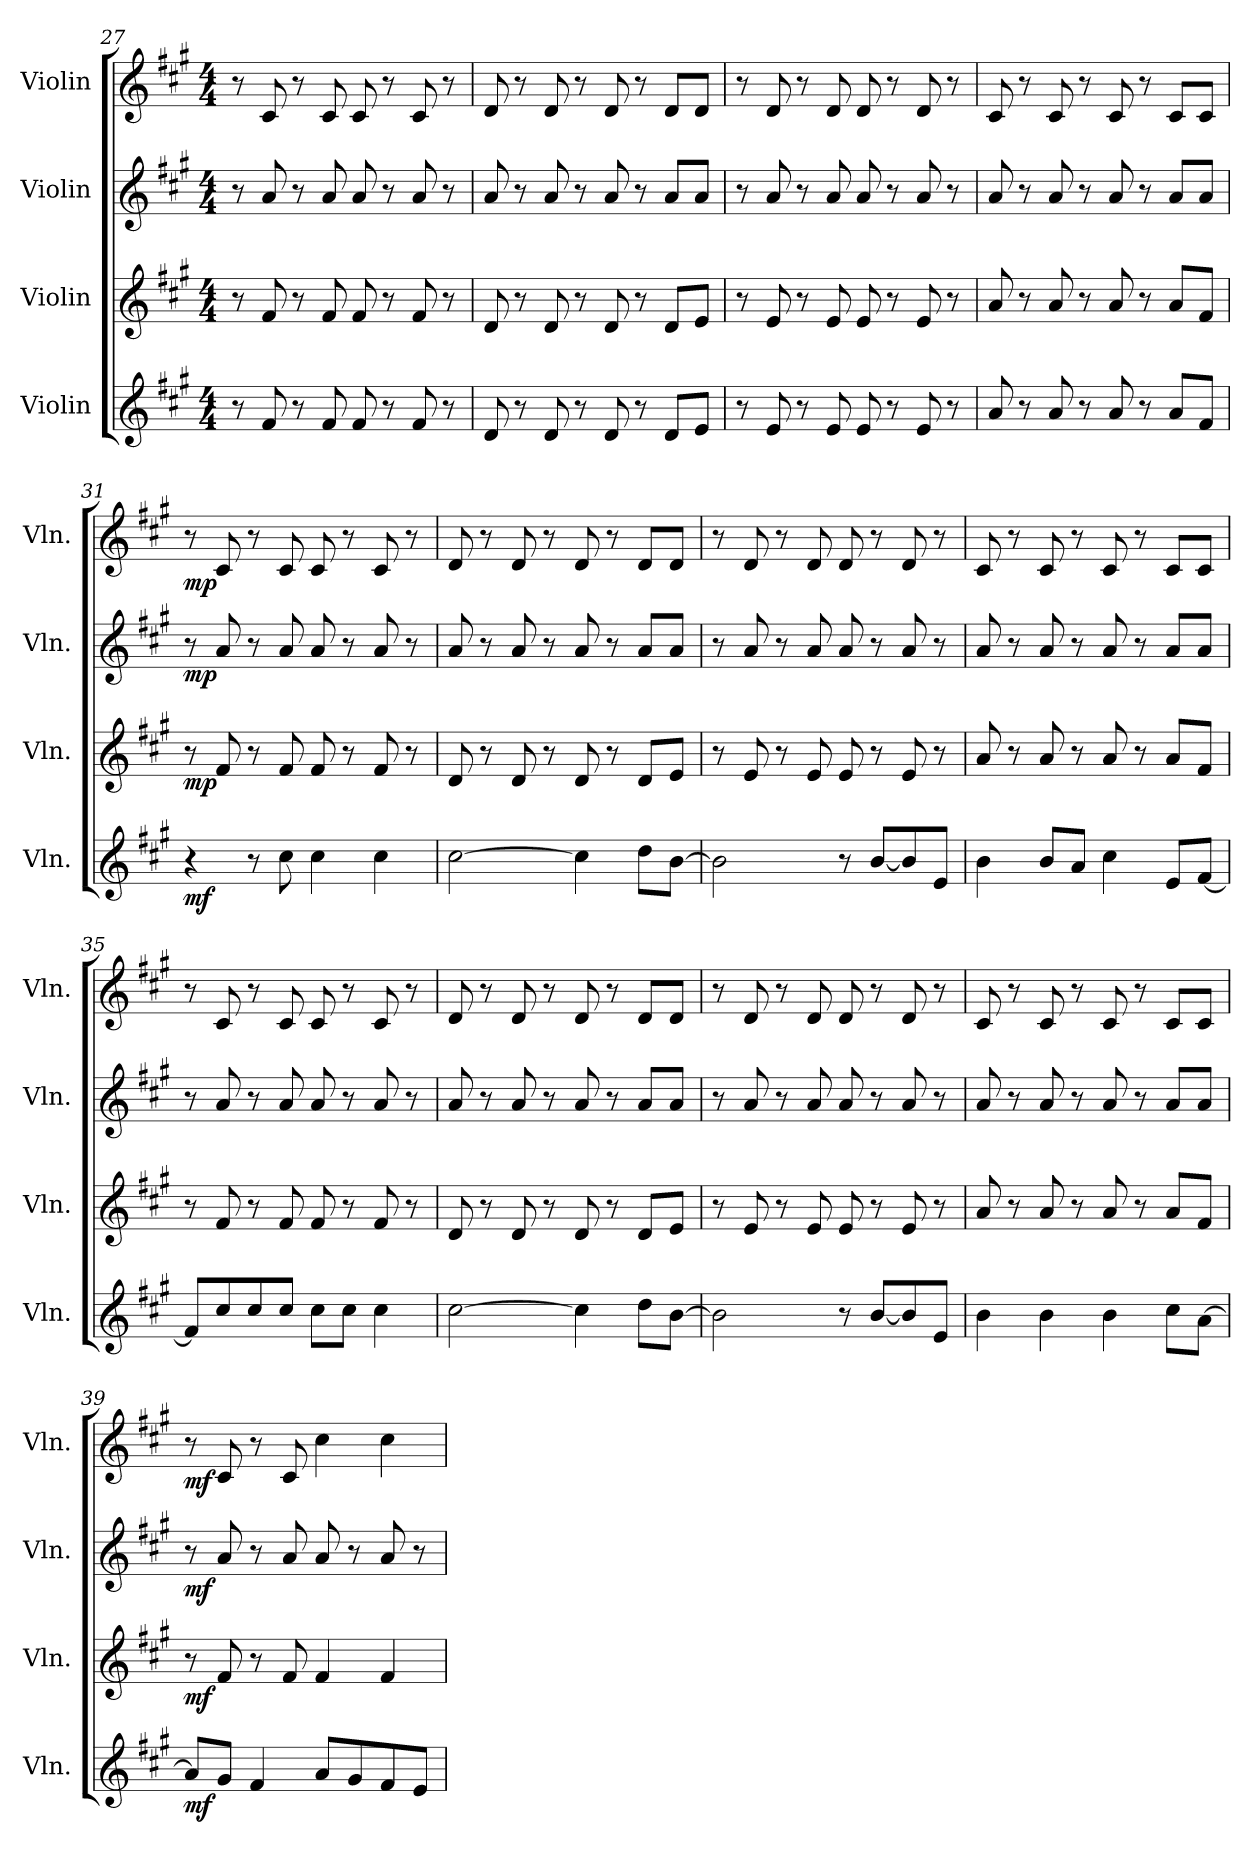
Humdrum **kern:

**kern	**dynam	**kern	**dynam	**kern	**dynam	**kern	**dynam
*part4	*part4	*part3	*part3	*part2	*part2	*part1	*part1
*staff4	*staff4	*staff3	*staff3	*staff2	*staff2	*staff1	*staff1
*I"Violin	*	*I"Violin	*	*I"Violin	*	*I"Violin	*
*I'Vln.	*	*I'Vln.	*	*I'Vln.	*	*I'Vln.	*
!!LO:PB:g=z
*clefG2	*	*clefG2	*	*clefG2	*	*clefG2	*
*k[f#c#g#]	*	*k[f#c#g#]	*	*k[f#c#g#]	*	*k[f#c#g#]	*
*M4/4	*	*M4/4	*	*M4/4	*	*M4/4	*
=27	=27	=27	=27	=27	=27	=27	=27
8r	.	8r	.	8r	.	8r	.
8f#/	.	8f#/	.	8a/	.	8c#/	.
8r	.	8r	.	8r	.	8r	.
8f#/	.	8f#/	.	8a/	.	8c#/	.
8f#/	.	8f#/	.	8a/	.	8c#/	.
8r	.	8r	.	8r	.	8r	.
8f#/	.	8f#/	.	8a/	.	8c#/	.
8r	.	8r	.	8r	.	8r	.
=28	=28	=28	=28	=28	=28	=28	=28
8d/	.	8d/	.	8a/	.	8d/	.
8r	.	8r	.	8r	.	8r	.
8d/	.	8d/	.	8a/	.	8d/	.
8r	.	8r	.	8r	.	8r	.
8d/	.	8d/	.	8a/	.	8d/	.
8r	.	8r	.	8r	.	8r	.
8d/L	.	8d/L	.	8a/L	.	8d/L	.
8e/J	.	8e/J	.	8a/J	.	8d/J	.
=29	=29	=29	=29	=29	=29	=29	=29
8r	.	8r	.	8r	.	8r	.
8e/	.	8e/	.	8a/	.	8d/	.
8r	.	8r	.	8r	.	8r	.
8e/	.	8e/	.	8a/	.	8d/	.
8e/	.	8e/	.	8a/	.	8d/	.
8r	.	8r	.	8r	.	8r	.
8e/	.	8e/	.	8a/	.	8d/	.
8r	.	8r	.	8r	.	8r	.
=30	=30	=30	=30	=30	=30	=30	=30
8a/	.	8a/	.	8a/	.	8c#/	.
8r	.	8r	.	8r	.	8r	.
8a/	.	8a/	.	8a/	.	8c#/	.
8r	.	8r	.	8r	.	8r	.
8a/	.	8a/	.	8a/	.	8c#/	.
8r	.	8r	.	8r	.	8r	.
8a/L	.	8a/L	.	8a/L	.	8c#/L	.
8f#/J	.	8f#/J	.	8a/J	.	8c#/J	.
!!LO:LB:g=z
=31	=31	=31	=31	=31	=31	=31	=31
!	!LO:DY:b	!	!LO:DY:b	!	!LO:DY:b	!	!LO:DY:b
4r	mf	8r	mp	8r	mp	8r	mp
.	.	8f#/	.	8a/	.	8c#/	.
8r	.	8r	.	8r	.	8r	.
8cc#\	.	8f#/	.	8a/	.	8c#/	.
4cc#\	.	8f#/	.	8a/	.	8c#/	.
.	.	8r	.	8r	.	8r	.
4cc#\	.	8f#/	.	8a/	.	8c#/	.
.	.	8r	.	8r	.	8r	.
=32	=32	=32	=32	=32	=32	=32	=32
[2cc#\	.	8d/	.	8a/	.	8d/	.
.	.	8r	.	8r	.	8r	.
.	.	8d/	.	8a/	.	8d/	.
.	.	8r	.	8r	.	8r	.
4cc#\]	.	8d/	.	8a/	.	8d/	.
.	.	8r	.	8r	.	8r	.
8dd\L	.	8d/L	.	8a/L	.	8d/L	.
[8b\J	.	8e/J	.	8a/J	.	8d/J	.
=33	=33	=33	=33	=33	=33	=33	=33
2b\]	.	8r	.	8r	.	8r	.
.	.	8e/	.	8a/	.	8d/	.
.	.	8r	.	8r	.	8r	.
.	.	8e/	.	8a/	.	8d/	.
8r	.	8e/	.	8a/	.	8d/	.
[8b/L	.	8r	.	8r	.	8r	.
8b/]	.	8e/	.	8a/	.	8d/	.
8e/J	.	8r	.	8r	.	8r	.
=34	=34	=34	=34	=34	=34	=34	=34
4b\	.	8a/	.	8a/	.	8c#/	.
.	.	8r	.	8r	.	8r	.
8b/L	.	8a/	.	8a/	.	8c#/	.
8a/J	.	8r	.	8r	.	8r	.
4cc#\	.	8a/	.	8a/	.	8c#/	.
.	.	8r	.	8r	.	8r	.
8e/L	.	8a/L	.	8a/L	.	8c#/L	.
[8f#/J	.	8f#/J	.	8a/J	.	8c#/J	.
!!LO:LB:g=z
=35	=35	=35	=35	=35	=35	=35	=35
8f#/L]	.	8r	.	8r	.	8r	.
8cc#/	.	8f#/	.	8a/	.	8c#/	.
8cc#/	.	8r	.	8r	.	8r	.
8cc#/J	.	8f#/	.	8a/	.	8c#/	.
8cc#\L	.	8f#/	.	8a/	.	8c#/	.
8cc#\J	.	8r	.	8r	.	8r	.
4cc#\	.	8f#/	.	8a/	.	8c#/	.
.	.	8r	.	8r	.	8r	.
=36	=36	=36	=36	=36	=36	=36	=36
[2cc#\	.	8d/	.	8a/	.	8d/	.
.	.	8r	.	8r	.	8r	.
.	.	8d/	.	8a/	.	8d/	.
.	.	8r	.	8r	.	8r	.
4cc#\]	.	8d/	.	8a/	.	8d/	.
.	.	8r	.	8r	.	8r	.
8dd\L	.	8d/L	.	8a/L	.	8d/L	.
[8b\J	.	8e/J	.	8a/J	.	8d/J	.
=37	=37	=37	=37	=37	=37	=37	=37
2b\]	.	8r	.	8r	.	8r	.
.	.	8e/	.	8a/	.	8d/	.
.	.	8r	.	8r	.	8r	.
.	.	8e/	.	8a/	.	8d/	.
8r	.	8e/	.	8a/	.	8d/	.
[8b/L	.	8r	.	8r	.	8r	.
8b/]	.	8e/	.	8a/	.	8d/	.
8e/J	.	8r	.	8r	.	8r	.
=38	=38	=38	=38	=38	=38	=38	=38
4b\	.	8a/	.	8a/	.	8c#/	.
.	.	8r	.	8r	.	8r	.
4b\	.	8a/	.	8a/	.	8c#/	.
.	.	8r	.	8r	.	8r	.
4b\	.	8a/	.	8a/	.	8c#/	.
.	.	8r	.	8r	.	8r	.
8cc#\L	.	8a/L	.	8a/L	.	8c#/L	.
[8a\J	.	8f#/J	.	8a/J	.	8c#/J	.
!!LO:PB:g=z
=39	=39	=39	=39	=39	=39	=39	=39
!	!LO:DY:b	!	!LO:DY:b	!	!LO:DY:b	!	!LO:DY:b
8a/L]	mf	8r	mf	8r	mf	8r	mf
8g#/J	.	8f#/	.	8a/	.	8c#/	.
4f#/	.	8r	.	8r	.	8r	.
.	.	8f#/	.	8a/	.	8c#/	.
8a/L	.	4f#/	.	8a/	.	4cc#\	.
8g#/	.	.	.	8r	.	.	.
8f#/	.	4f#/	.	8a/	.	4cc#\	.
8e/J	.	.	.	8r	.	.	.
=	=	=	=	=	=	=	=
*-	*-	*-	*-	*-	*-	*-	*-
